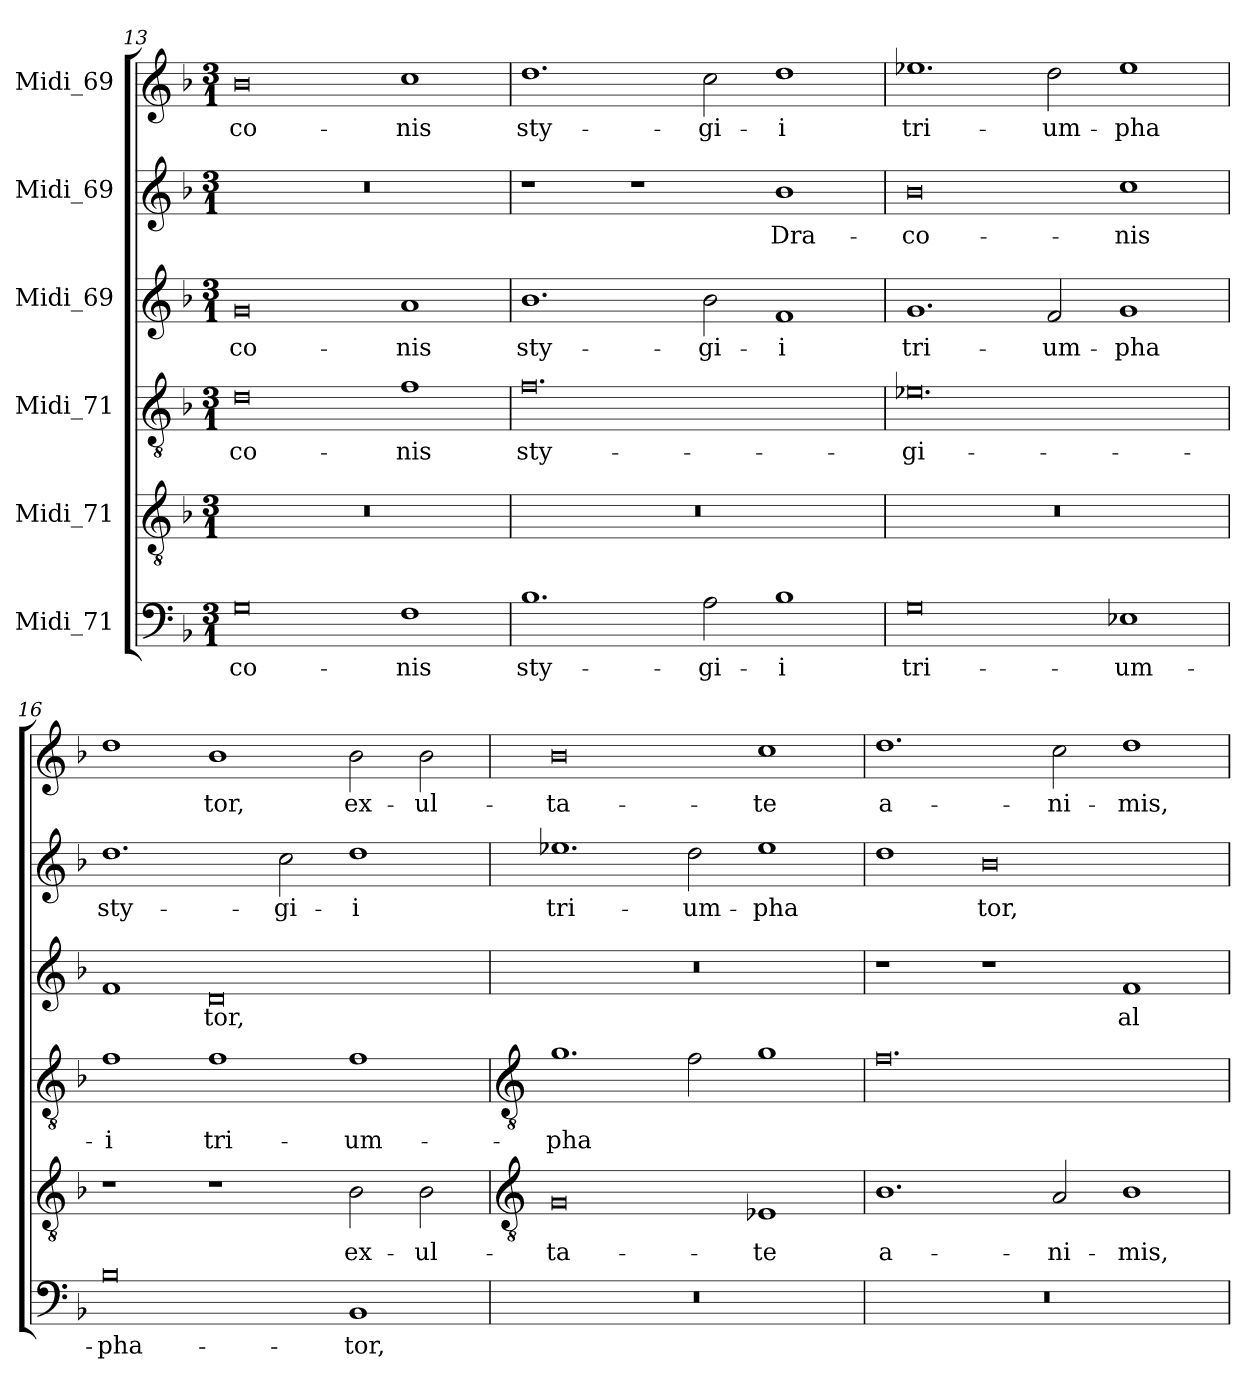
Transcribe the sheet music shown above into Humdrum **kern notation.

**kern	**text	**kern	**text	**kern	**text	**kern	**text	**kern	**text	**kern	**text
*part6	*part6	*part5	*part5	*part4	*part4	*part3	*part3	*part2	*part2	*part1	*part1
*staff6	*staff6	*staff5	*staff5	*staff4	*staff4	*staff3	*staff3	*staff2	*staff2	*staff1	*staff1
*I"Midi_71	*	*I"Midi_71	*	*I"Midi_71	*	*I"Midi_69	*	*I"Midi_69	*	*I"Midi_69	*
*clefF4	*	*clefGv2	*	*clefGv2	*	*clefG2	*	*clefG2	*	*clefG2	*
*k[b-]	*	*k[b-]	*	*k[b-]	*	*k[b-]	*	*k[b-]	*	*k[b-]	*
*F:	*	*F:	*	*F:	*	*F:	*	*F:	*	*F:	*
*M3/1	*	*M3/1	*	*M3/1	*	*M3/1	*	*M3/1	*	*M3/1	*
=13	=13	=13	=13	=13	=13	=13	=13	=13	=13	=13	=13
!	!LO:LY:b	!	!	!	!LO:LY:b	!	!LO:LY:b	!	!	!	!LO:LY:b
0G	-co-	0.r	.	0d	-co-	0g	-co-	0.r	.	0b-	-co-
!	!LO:LY:b	!	!	!	!LO:LY:b	!	!LO:LY:b	!	!	!	!LO:LY:b
1F	-nis	.	.	1f	-nis	1a	-nis	.	.	1cc	-nis
=14	=14	=14	=14	=14	=14	=14	=14	=14	=14	=14	=14
!	!LO:LY:b	!	!	!	!LO:LY:b	!	!LO:LY:b	!	!	!	!LO:LY:b
1.B-	sty-	0.r	.	0.f	sty-	1.b-	sty-	1r	.	1.dd	sty-
.	.	.	.	.	.	.	.	1r	.	.	.
!	!LO:LY:b	!	!	!	!	!	!LO:LY:b	!	!	!	!LO:LY:b
2A	-gi-	.	.	.	.	2b-	-gi-	.	.	2cc	-gi-
!	!LO:LY:b	!	!	!	!	!	!LO:LY:b	!	!LO:LY:b	!	!LO:LY:b
1B-	-i	.	.	.	.	1f	-i	1b-	Dra-	1dd	-i
=15	=15	=15	=15	=15	=15	=15	=15	=15	=15	=15	=15
!	!LO:LY:b	!	!	!	!LO:LY:b	!	!LO:LY:b	!	!LO:LY:b	!	!LO:LY:b
0G	tri-	0.r	.	0.e-X	-gi-	1.g	tri-	0b-	-co-	1.ee-X	tri-
!	!	!	!	!	!	!	!LO:LY:b	!	!	!	!LO:LY:b
.	.	.	.	.	.	2f	-um-	.	.	2dd	-um-
!	!LO:LY:b	!	!	!	!	!	!LO:LY:b	!	!LO:LY:b	!	!LO:LY:b
1E-X	-um-	.	.	.	.	1g	-pha	1cc	-nis	1ee-	-pha
=16	=16	=16	=16	=16	=16	=16	=16	=16	=16	=16	=16
!	!LO:LY:b	!	!	!	!LO:LY:b	!	!	!	!LO:LY:b	!	!
0B-	-pha-	1r	.	1f	-i	1f	.	1.dd	sty-	1dd	.
!	!	!	!	!	!LO:LY:b	!	!LO:LY:b	!	!	!	!LO:LY:b
.	.	1r	.	1f	tri-	0d	tor,	.	.	1b-	tor,
!	!	!	!	!	!	!	!	!	!LO:LY:b	!	!
.	.	.	.	.	.	.	.	2cc	-gi-	.	.
!	!LO:LY:b	!	!LO:LY:b	!	!LO:LY:b	!	!	!	!LO:LY:b	!	!LO:LY:b
1BB-	-tor,	2B-	ex-	1f	-um-	.	.	1dd	-i	2b-	ex-
!	!	!	!LO:LY:b	!	!	!	!	!	!	!	!LO:LY:b
.	.	2B-	-ul-	.	.	.	.	.	.	2b-	-ul-
!!LO:LB:g=z
=17	=17	=17	=17	=17	=17	=17	=17	=17	=17	=17	=17
*	*	*clefGv2	*	*clefGv2	*	*	*	*	*	*	*
!	!	!	!LO:LY:b	!	!LO:LY:b	!	!	!	!LO:LY:b	!	!LO:LY:b
0.r	.	0G	-ta-	1.g	-pha	0.r	.	1.ee-X	tri-	0b-	-ta-
!	!	!	!	!	!	!	!	!	!LO:LY:b	!	!
.	.	.	.	2f	.	.	.	2dd	-um-	.	.
!	!	!	!LO:LY:b	!	!	!	!	!	!LO:LY:b	!	!LO:LY:b
.	.	1E-X	-te	1g	.	.	.	1ee-	-pha	1cc	-te
=18	=18	=18	=18	=18	=18	=18	=18	=18	=18	=18	=18
!	!	!	!LO:LY:b	!	!	!	!	!	!	!	!LO:LY:b
0.r	.	1.B-	a-	0.f	.	1r	.	1dd	.	1.dd	a-
!	!	!	!	!	!	!	!	!	!LO:LY:b	!	!
.	.	.	.	.	.	1r	.	0b-	tor,	.	.
!	!	!	!LO:LY:b	!	!	!	!	!	!	!	!LO:LY:b
.	.	2A	-ni-	.	.	.	.	.	.	2cc	-ni-
!	!	!	!LO:LY:b	!	!	!	!LO:LY:b	!	!	!	!LO:LY:b
.	.	1B-	-mis,	.	.	1f	al-	.	.	1dd	-mis,
=	=	=	=	=	=	=	=	=	=	=	=
*-	*-	*-	*-	*-	*-	*-	*-	*-	*-	*-	*-
